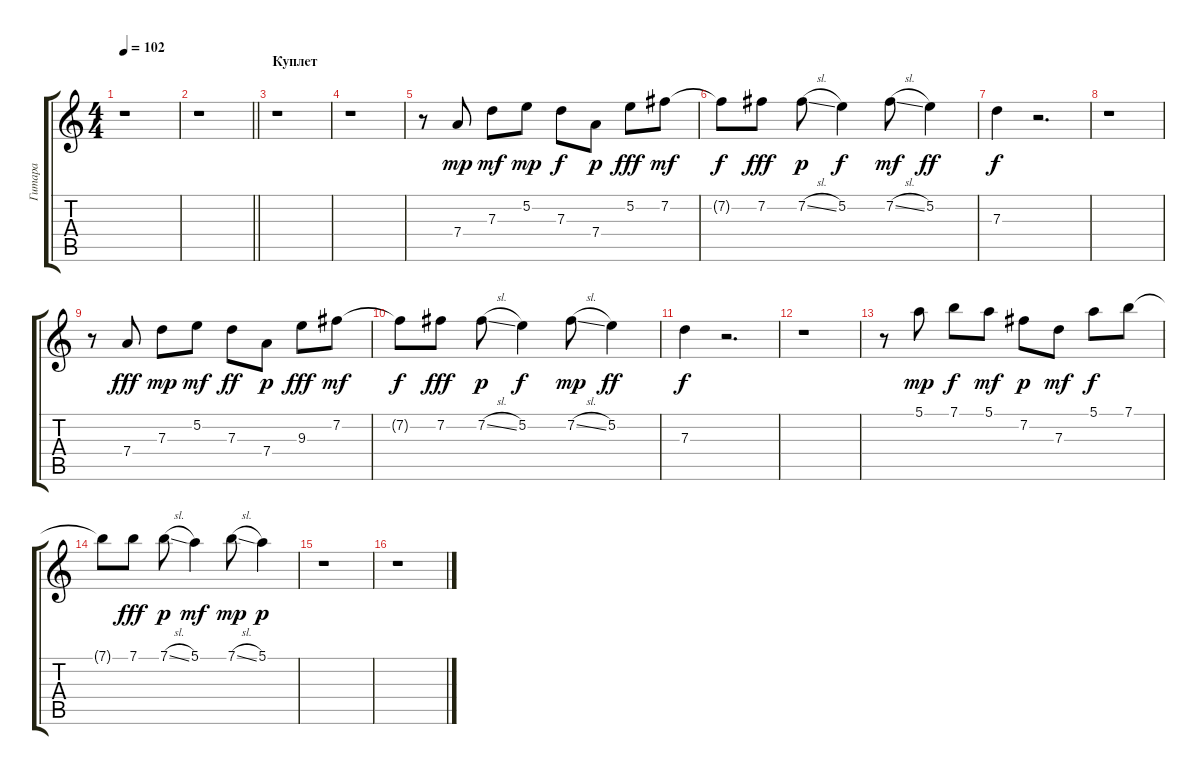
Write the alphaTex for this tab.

\track ("Гитара" "Гитара") {instrument electricguitarclean}
\staff {score tabs}
\tuning (E4 B3 G3 D3 A2 E2) {hide}
\ts (4 4)
\tempo 102
\clef g2
\ks c
r.1{dy f} |
\barLineRight lightlight
r.1 |
\section ("" "Куплет")
r.1 |
r.1 |
r.8 7.4.8{dy mp} 7.3.8{dy mf} 5.2.8{dy mp} 7.3.8{dy f} 7.4.8{dy p} 5.2.8{dy fff} 7.2.8{dy mf} |
7.2{t}.8{dy f} 7.2.8{dy fff} 7.2{sl}.8{dy p} 5.2.4{dy f} 7.2{sl}.8{dy mf} 5.2.4{dy ff} |
7.3.4{dy f} r.2{d} |
r.1 |
r.8 7.4.8{dy fff} 7.3.8{dy mp} 5.2.8{dy mf} 7.3.8{dy ff} 7.4.8{dy p} 9.3.8{dy fff} 7.2.8{dy mf} |
7.2{t}.8{dy f} 7.2.8{dy fff} 7.2{sl}.8{dy p} 5.2.4{dy f} 7.2{sl}.8{dy mp} 5.2.4{dy ff} |
7.3.4{dy f} r.2{d} |
r.1 |
r.8 5.1.8{dy mp} 7.1.8{dy f} 5.1.8{dy mf} 7.2.8{dy p} 7.3.8{dy mf} 5.1.8{dy f} 7.1.8 |
7.1{t}.8 7.1.8{dy fff} 7.1{sl}.8{dy p} 5.1.4{dy mf} 7.1{sl}.8{dy mp} 5.1.4{dy p} |
r.1 |
r.1
